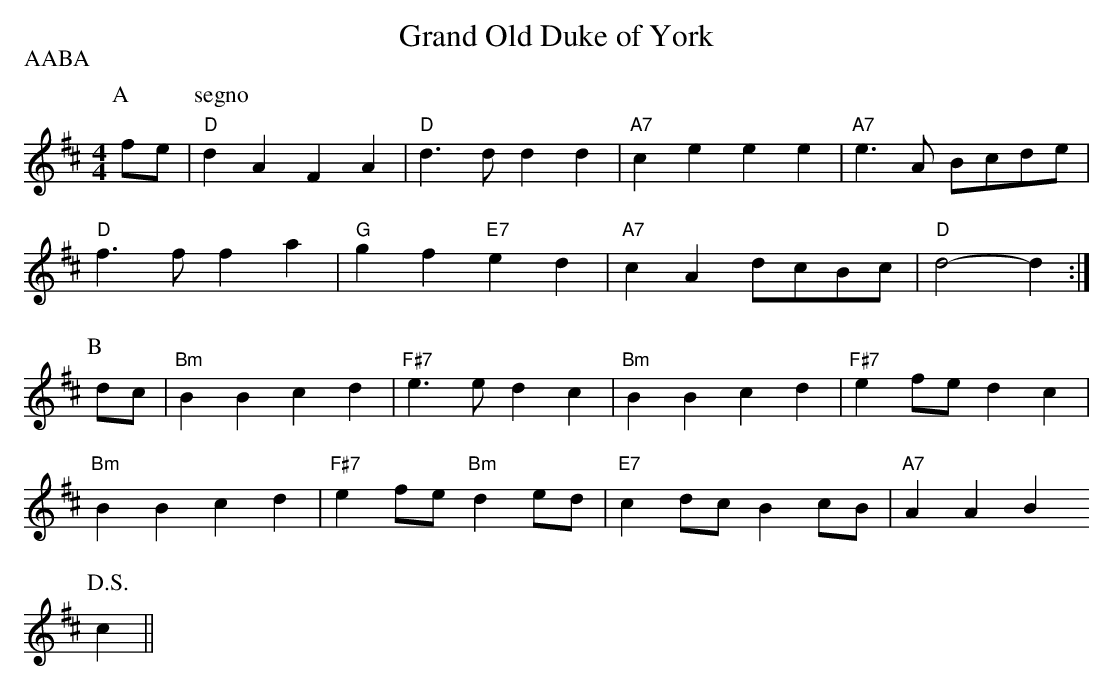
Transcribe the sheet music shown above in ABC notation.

X:1
T:Grand Old Duke of York
P:AABA
M:4/4
L:1/4
K:D
P:A
f/2e/2|\
P:segno
"D"dA FA|"D"d3/2d/2 dd|"A7"ce ee|"A7"e3/2A/2 B/2c/2d/2e/2|
"D"f3/2f/2 fa|"G"gf "E7"ed|"A7"cA d/2c/2B/2c/2|"D"d2 -d:|
P:B
d/2c/2|"Bm"BB cd|"F#7"e3/2e/2 dc|"Bm"BB cd|"F#7"ef/2e/2 dc|
"Bm"BB cd|"F#7"ef/2e/2 "Bm"de/2d/2|"E7"cd/2c/2 Bc/2B/2|"A7"AA B
P:D.S.
c||
